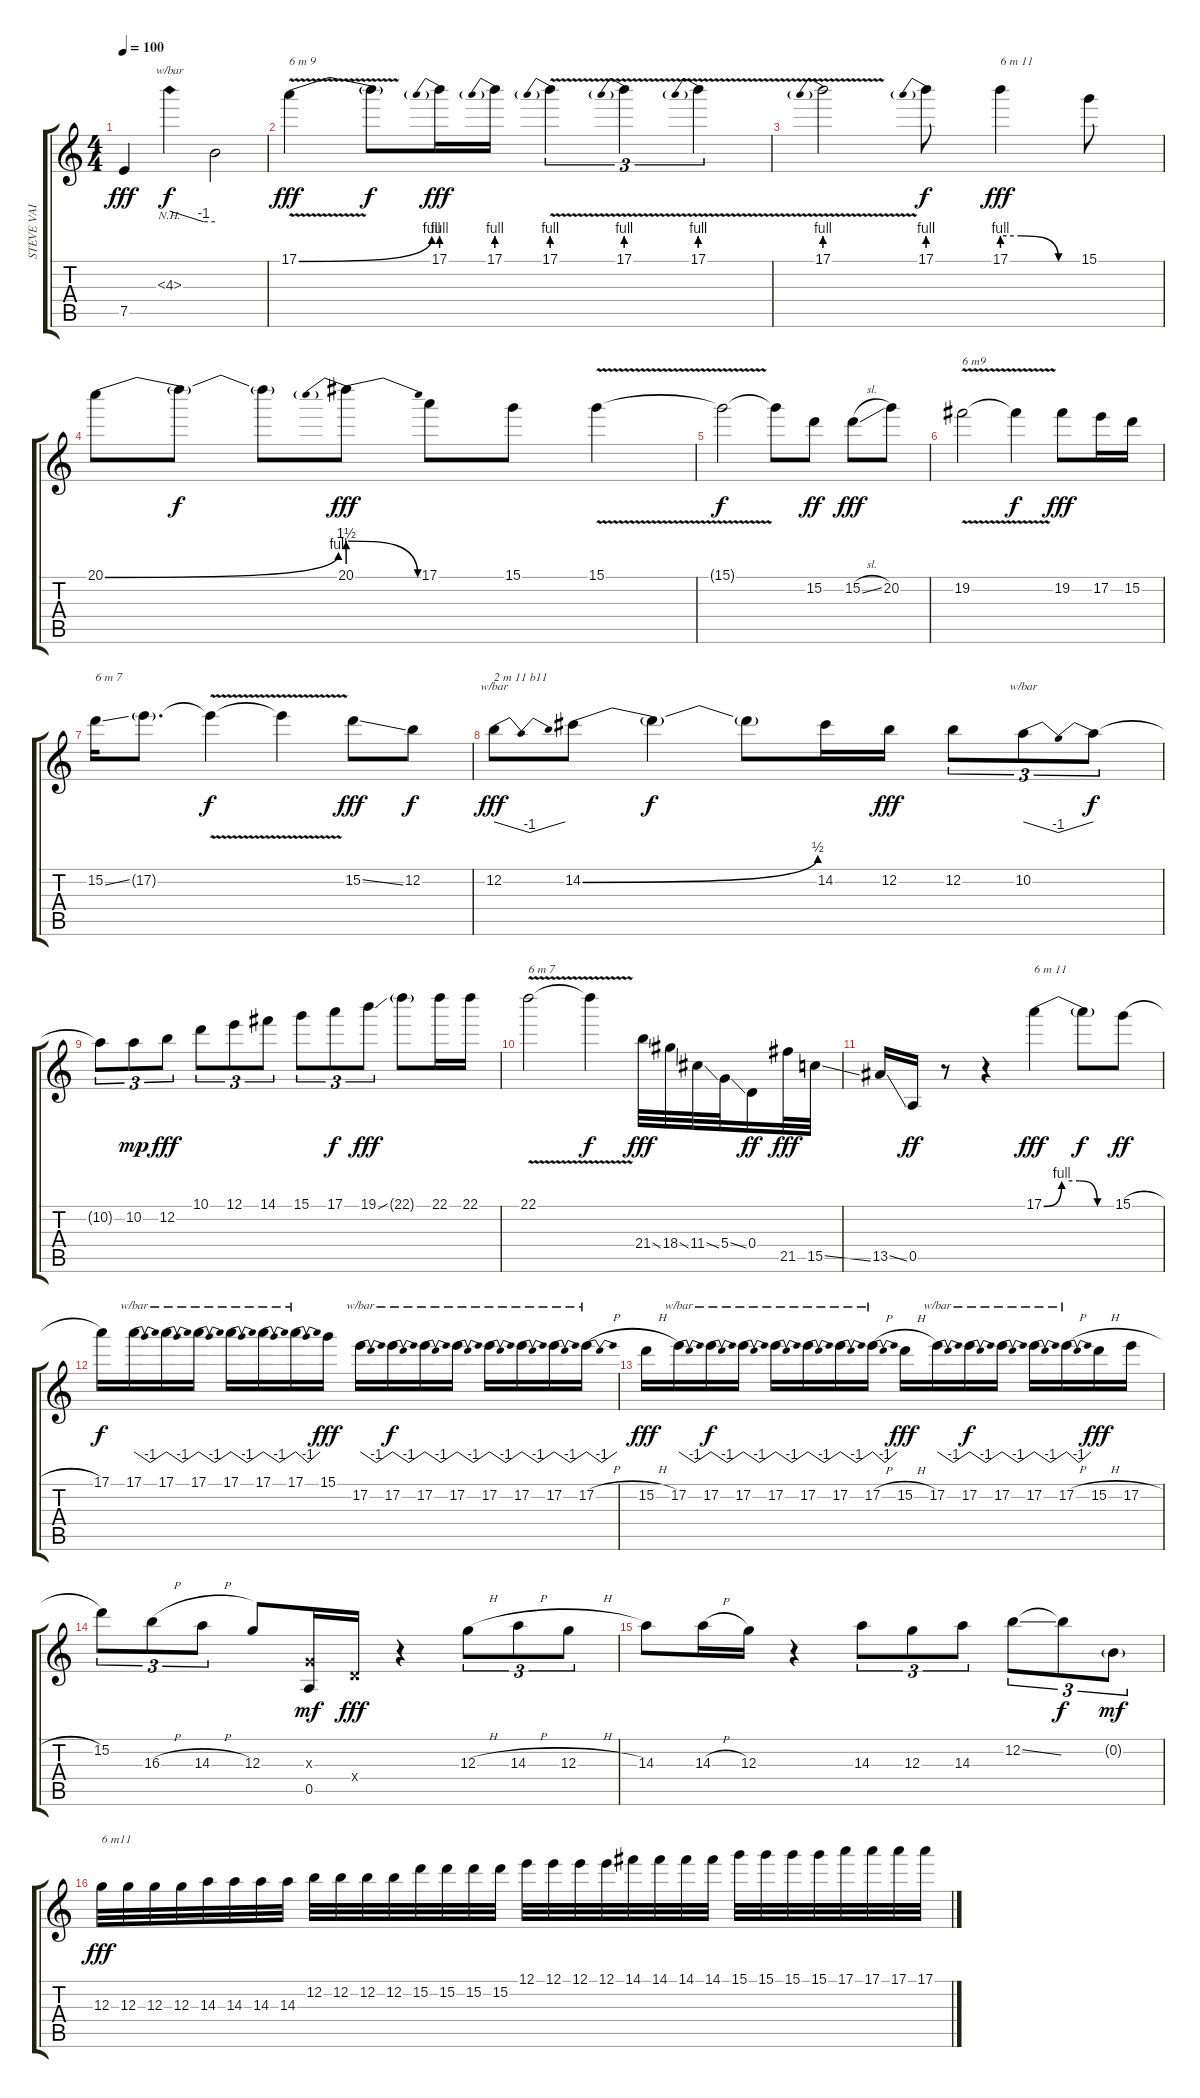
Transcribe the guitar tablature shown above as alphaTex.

\track ("STEVE VAI" "STEVE VAI") {instrument overdrivenguitar}
\staff {score tabs}
\tuning (E4 B3 G3 D3 A2 E2) {hide}
\ts (4 4)
\tempo 100
\clef g2
\ks c
7.5.4{dy fff} 4.3{nh}.4{tbe (custom default 0 0 45 -4 60 -4) dy f} 4.3{t}.2 |
17.1{be (bend 0 0 60 4) v}.4{txt "6 m 9" dy fff} 17.1{t}.8{dy f} 17.1{be (prebend 0 4 60 4)}.16{dy fff} 17.1{be (prebend 0 4 60 4)}.16 17.1{be (prebend 0 4 60 4) v}.4{tu (3 2)} 17.1{be (prebend 0 4 60 4) v}.4{tu (3 2)} 17.1{be (prebend 0 4 60 4) v}.4{tu (3 2)} |
17.1{be (prebend 0 4 60 4) v}.2 17.1{be (prebend 0 4 60 4)}.8{dy f} 17.1{be (custom 0 4 15 4 45 0 60 0)}.4{txt "6 m 11" dy fff} 15.1.8 |
20.1{be (bend 0 0 60 4)}.8{txt ""} 20.1{t}.8{dy f} 20.1{t}.8 20.1{be (prebendrelease 0 6 60 0)}.8{dy fff} 17.1.8{txt ""} 15.1.8 15.1{v}.4 |
15.1{t}.2{dy f} 15.1{t}.8 15.2.8{txt "" dy ff} 15.2{sl}.8{dy fff} 20.2.8 |
19.2{v}.2{txt "6 m9"} 19.2{t}.4{dy f} 19.2.8{dy fff} 17.2.16 15.2.16 |
15.2{ss}.16{txt "6 m 7"} 17.2{g}.8{d} 17.2{v t}.4{dy f} 17.2{t}.4 15.2{ss}.8{dy fff} 12.2.8{dy f} |
12.2.8{tbe (dip default 0 0 30 -4 60 0) txt "2 m 11 b11" dy fff} 14.2{be (bend 0 0 60 2)}.8 14.2{t}.4{dy f} 14.2{t}.8 14.2.16 12.2.16{dy fff} 12.2.8{tu (3 2)} 10.2.8{tu (3 2) tbe (dip default 0 0 30 -4 60 0)} 10.2{t}.8{tu (3 2) dy f} |
10.2{t}.8{tu (3 2)} 10.2.8{tu (3 2) dy mp} 12.2.8{tu (3 2) dy fff} 10.1.8{tu (3 2)} 12.1.8{tu (3 2)} 14.1.8{tu (3 2)} 15.1.8{tu (3 2)} 17.1.8{tu (3 2) dy f} 19.1{ss}.8{tu (3 2) dy fff} 22.1{g}.8 22.1.16 22.1.16 |
22.1{v}.2{txt "6 m 7"} 22.1{t}.4{dy f} 21.4{ss}.32{dy fff} 18.4{ss}.32 11.4{ss}.32 5.4{ss}.32 0.4.16{dy ff} 21.5.32{dy fff} 15.5{ss}.32 |
13.5{ss}.16 0.5.16{dy ff} r.8 r.4 17.1{be (custom 0 0 15 4 30 4 45 0 60 0)}.4{txt "6 m 11" dy fff} 17.1{t}.8{dy f} 15.1{h}.8{dy ff} |
17.1.16{txt "" dy f} 17.1.16{tbe (dip default 0 0 30 -4 60 0)} 17.1.16{tbe (dip default 0 0 30 -4 60 0)} 17.1.16{tbe (dip default 0 0 30 -4 60 0)} 17.1.16{tbe (dip default 0 0 30 -4 60 0)} 17.1.16{tbe (dip default 0 0 30 -4 60 0)} 17.1.16{tbe (dip default 0 0 30 -4 60 0)} 15.1.16{dy fff} 17.2.16{tbe (dip default 0 0 30 -4 60 0)} 17.2.16{tbe (dip default 0 0 30 -4 60 0) dy f} 17.2.16{tbe (dip default 0 0 30 -4 60 0)} 17.2.16{tbe (dip default 0 0 30 -4 60 0)} 17.2.16{tbe (dip default 0 0 30 -4 60 0)} 17.2.16{tbe (dip default 0 0 30 -4 60 0)} 17.2.16{tbe (dip default 0 0 30 -4 60 0)} 17.2{h}.16{tbe (dip default 0 0 30 -4 60 0)} |
15.2{h}.16{txt "" dy fff} 17.2.16{tbe (dip default 0 0 30 -4 60 0)} 17.2.16{tbe (dip default 0 0 30 -4 60 0) dy f} 17.2.16{tbe (dip default 0 0 30 -4 60 0)} 17.2.16{tbe (dip default 0 0 30 -4 60 0)} 17.2.16{tbe (dip default 0 0 30 -4 60 0)} 17.2.16{tbe (dip default 0 0 30 -4 60 0)} 17.2{h}.16{tbe (dip default 0 0 30 -4 60 0)} 15.2{h}.16{dy fff} 17.2.16{tbe (dip default 0 0 30 -4 60 0)} 17.2.16{tbe (dip default 0 0 30 -4 60 0) dy f} 17.2.16{tbe (dip default 0 0 30 -4 60 0)} 17.2.16{tbe (dip default 0 0 30 -4 60 0)} 17.2{h}.16{tbe (dip default 0 0 30 -4 60 0)} 15.2{h}.16{dy fff} 17.2{h}.16 |
15.2.8{tu (3 2) txt ""} 16.3{h}.8{tu (3 2)} 14.3{h}.8{tu (3 2)} 12.3.8 (0.3{x} 0.5).16{txt "" dy mf} 0.4{x}.16{dy fff} r.4 12.3{h}.8{tu (3 2)} 14.3{h}.8{tu (3 2)} 12.3{h}.8{tu (3 2)} |
14.3.8 14.3{h}.16 12.3.16 r.4 14.3.8{tu (3 2)} 12.3.8{tu (3 2)} 14.3.8{tu (3 2)} 12.2{ss}.8{tu (3 2)} 12.2{t}.8{tu (3 2) dy f} 0.2{g}.8{tu (3 2) dy mf} |
12.3.32{txt "6 m11" dy fff} 12.3.32 12.3.32 12.3.32 14.3.32 14.3.32 14.3.32 14.3.32 12.2.32 12.2.32 12.2.32 12.2.32 15.2.32 15.2.32 15.2.32 15.2.32 12.1.32 12.1.32 12.1.32 12.1.32 14.1.32 14.1.32 14.1.32 14.1.32 15.1.32 15.1.32 15.1.32 15.1.32 17.1.32 17.1.32 17.1.32 17.1.32
